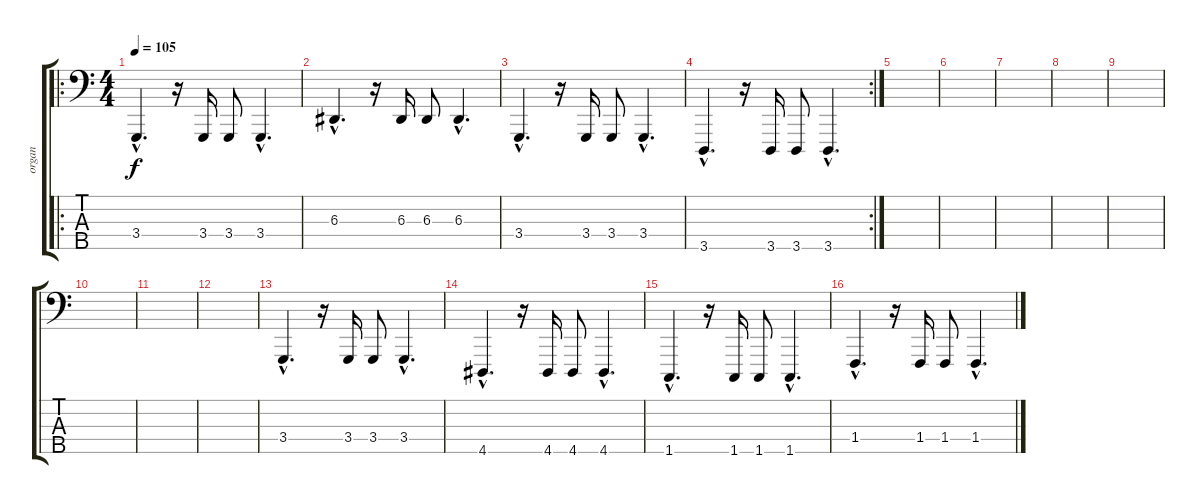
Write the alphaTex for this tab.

\track ("organ" "organ") {instrument churchorgan}
\staff {score tabs}
\tuning (G2 D2 A1 E1 B0) {hide}
\ro
\ts (4 4)
\tempo 105
\clef f4
\ks c
3.4{hac}.4{d dy f instrument churchorgan} r.16 3.4.16 3.4.8 3.4{hac}.4{d} |
6.3{hac}.4{d} r.16 6.3.16 6.3.8 6.3{hac}.4{d} |
3.4{hac}.4{d} r.16 3.4.16 3.4.8 3.4{hac}.4{d} |
\rc 2
3.5{hac}.4{d} r.16 3.5.16 3.5.8 3.5{hac}.4{d} |
|
|
|
|
|
|
|
|
3.4{hac}.4{d} r.16 3.4.16 3.4.8 3.4{hac}.4{d} |
4.5{hac}.4{d} r.16 4.5.16 4.5.8 4.5{hac}.4{d} |
1.5{hac}.4{d} r.16 1.5.16 1.5.8 1.5{hac}.4{d} |
1.4{hac}.4{d} r.16 1.4.16 1.4.8 1.4{hac}.4{d}
